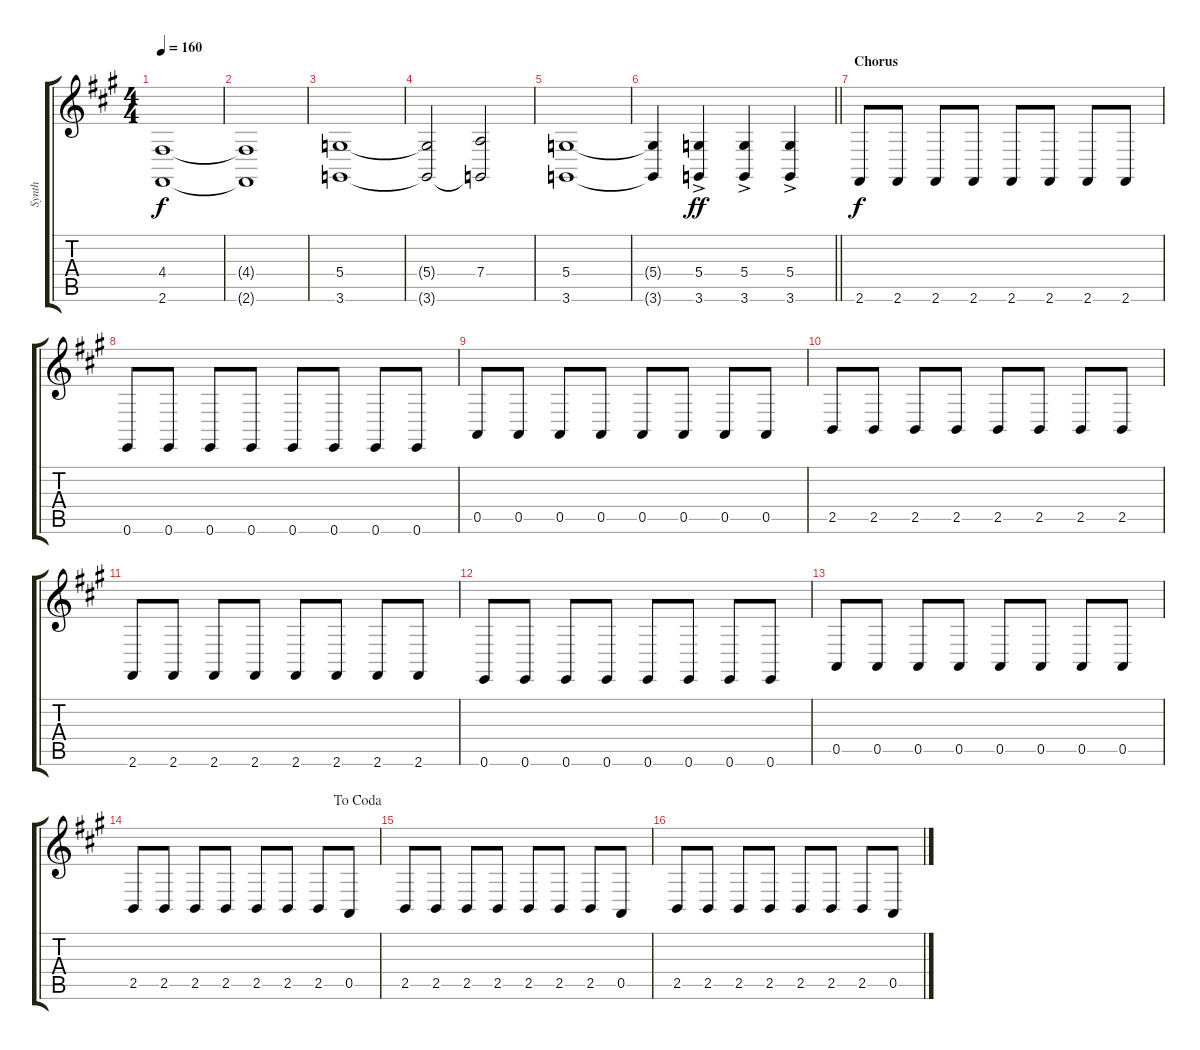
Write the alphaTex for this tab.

\track ("Synth" "Synth") {instrument lead2sawtooth}
\staff {score tabs}
\tuning (E4 B3 G3 D3 A2 E2) {hide}
\ts (4 4)
\tempo 160
\clef g2
\ks a
(4.4 2.6).1{dy f} |
(4.4{t} 2.6{t}).1 |
(5.4 3.6).1 |
(5.4{t} 3.6{t}).2 (7.4 3.6{t}).2 |
(5.4 3.6).1 |
\barLineRight lightlight
(5.4{t} 3.6{t}).4 (5.4 3.6{ac}).4{dy ff} (5.4 3.6{ac}).4 (5.4 3.6{ac}).4 |
\section ("" "Chorus")
2.6.8{dy f} 2.6.8 2.6.8 2.6.8 2.6.8 2.6.8 2.6.8 2.6.8 |
0.6.8 0.6.8 0.6.8 0.6.8 0.6.8 0.6.8 0.6.8 0.6.8 |
0.5.8 0.5.8 0.5.8 0.5.8 0.5.8 0.5.8 0.5.8 0.5.8 |
2.5.8 2.5.8 2.5.8 2.5.8 2.5.8 2.5.8 2.5.8 2.5.8 |
2.6.8 2.6.8 2.6.8 2.6.8 2.6.8 2.6.8 2.6.8 2.6.8 |
0.6.8 0.6.8 0.6.8 0.6.8 0.6.8 0.6.8 0.6.8 0.6.8 |
0.5.8 0.5.8 0.5.8 0.5.8 0.5.8 0.5.8 0.5.8 0.5.8 |
\jump dacoda
2.5.8 2.5.8 2.5.8 2.5.8 2.5.8 2.5.8 2.5.8 0.5.8 |
2.5.8 2.5.8 2.5.8 2.5.8 2.5.8 2.5.8 2.5.8 0.5.8 |
2.5.8 2.5.8 2.5.8 2.5.8 2.5.8 2.5.8 2.5.8 0.5.8
